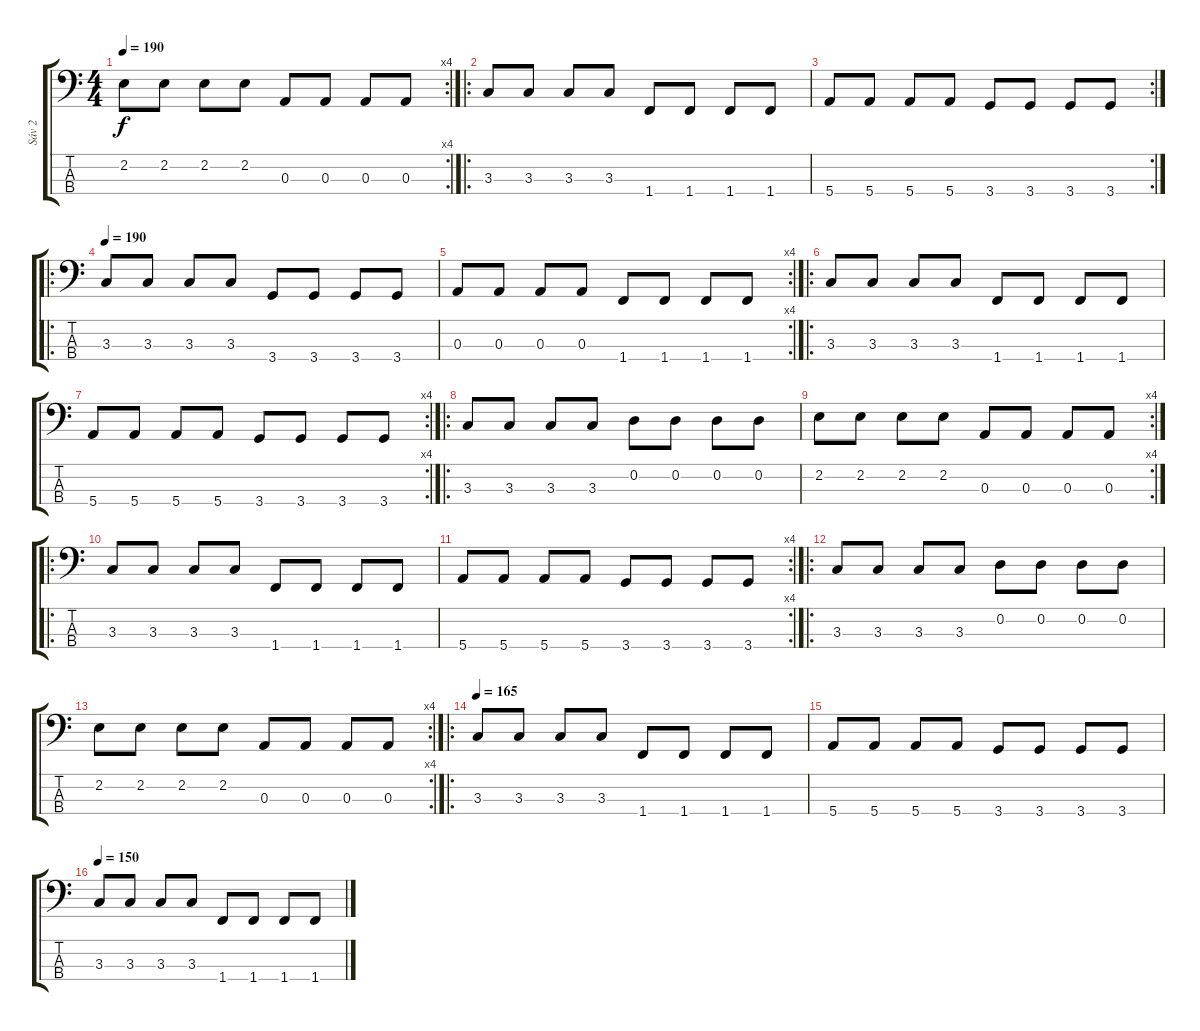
\track ("Sáv 2" "Sáv 2") {instrument electricbassfinger}
\staff {score tabs}
\tuning (G2 D2 A1 E1) {hide}
\rc 4
\ts (4 4)
\tempo 190
\clef f4
\ks c
2.2.8{dy f} 2.2.8 2.2.8 2.2.8 0.3.8 0.3.8 0.3.8 0.3.8 |
\ro
3.3.8 3.3.8 3.3.8 3.3.8 1.4.8 1.4.8 1.4.8 1.4.8 |
\rc 2
5.4.8 5.4.8 5.4.8 5.4.8 3.4.8 3.4.8 3.4.8 3.4.8 |
\ro
\tempo 190
3.3.8 3.3.8 3.3.8 3.3.8 3.4.8 3.4.8 3.4.8 3.4.8 |
\rc 4
0.3.8 0.3.8 0.3.8 0.3.8 1.4.8 1.4.8 1.4.8 1.4.8 |
\ro
3.3.8 3.3.8 3.3.8 3.3.8 1.4.8 1.4.8 1.4.8 1.4.8 |
\rc 4
5.4.8 5.4.8 5.4.8 5.4.8 3.4.8 3.4.8 3.4.8 3.4.8 |
\ro
3.3.8 3.3.8 3.3.8 3.3.8 0.2.8 0.2.8 0.2.8 0.2.8 |
\rc 4
2.2.8 2.2.8 2.2.8 2.2.8 0.3.8 0.3.8 0.3.8 0.3.8 |
\ro
3.3.8 3.3.8 3.3.8 3.3.8 1.4.8 1.4.8 1.4.8 1.4.8 |
\rc 4
5.4.8 5.4.8 5.4.8 5.4.8 3.4.8 3.4.8 3.4.8 3.4.8 |
\ro
3.3.8 3.3.8 3.3.8 3.3.8 0.2.8 0.2.8 0.2.8 0.2.8 |
\rc 4
2.2.8 2.2.8 2.2.8 2.2.8 0.3.8 0.3.8 0.3.8 0.3.8 |
\ro
\tempo 165
3.3.8 3.3.8 3.3.8 3.3.8 1.4.8 1.4.8 1.4.8 1.4.8 |
5.4.8 5.4.8 5.4.8 5.4.8 3.4.8 3.4.8 3.4.8 3.4.8 |
\tempo 150
3.3.8 3.3.8 3.3.8 3.3.8 1.4.8 1.4.8 1.4.8 1.4.8
